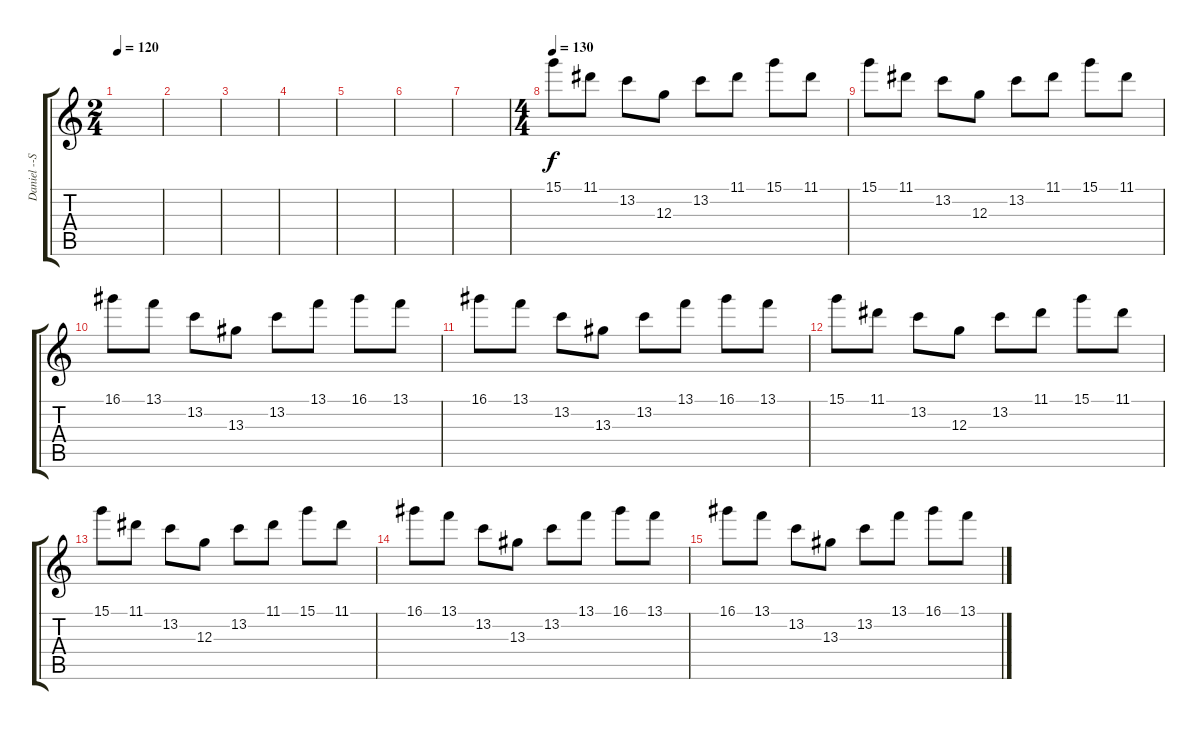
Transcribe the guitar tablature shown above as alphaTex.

\track ("Daniel --Solo2" "Daniel --S") {instrument distortionguitar}
\staff {score tabs}
\tuning (E4 B3 G3 D3 A2 E2) {hide}
\ts (2 4)
\tempo 120
\clef g2
\ks c
|
|
|
|
|
|
|
\ts (4 4)
\tempo 130
15.1.8 11.1.8 13.2.8 12.3.8 13.2.8 11.1.8 15.1.8 11.1.8 |
15.1.8 11.1.8 13.2.8 12.3.8 13.2.8 11.1.8 15.1.8 11.1.8 |
16.1.8 13.1.8 13.2.8 13.3.8 13.2.8 13.1.8 16.1.8 13.1.8 |
16.1.8 13.1.8 13.2.8 13.3.8 13.2.8 13.1.8 16.1.8 13.1.8 |
15.1.8 11.1.8 13.2.8 12.3.8 13.2.8 11.1.8 15.1.8 11.1.8 |
15.1.8 11.1.8 13.2.8 12.3.8 13.2.8 11.1.8 15.1.8 11.1.8 |
16.1.8 13.1.8 13.2.8 13.3.8 13.2.8 13.1.8 16.1.8 13.1.8 |
16.1.8 13.1.8 13.2.8 13.3.8 13.2.8 13.1.8 16.1.8 13.1.8
